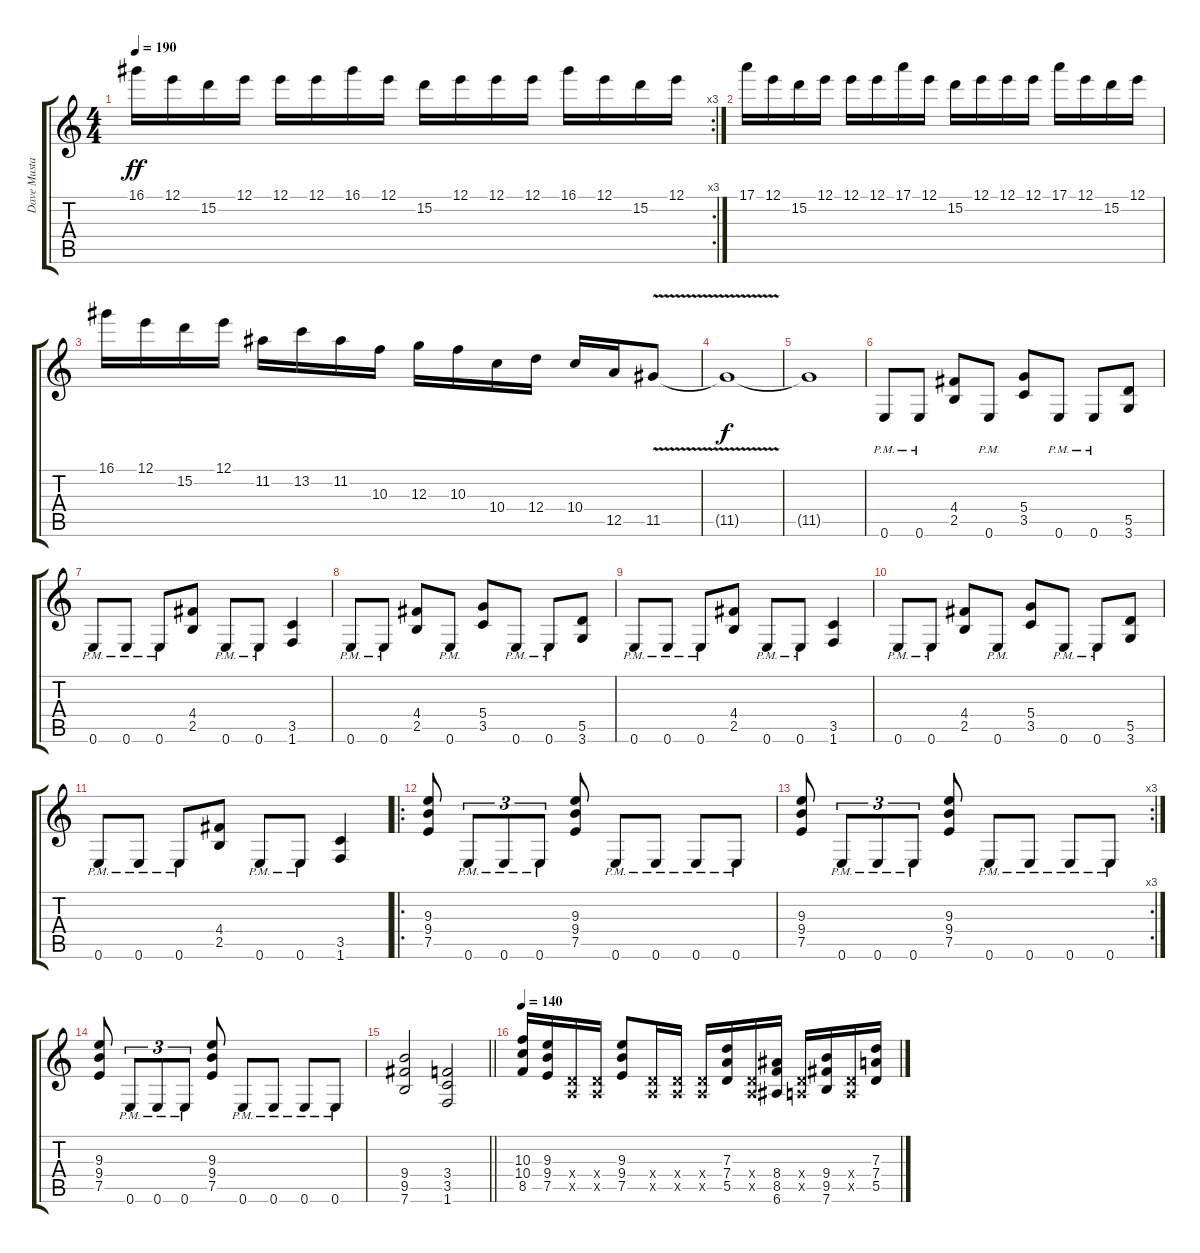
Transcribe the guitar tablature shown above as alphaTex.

\track ("Dave Mustaine" "Dave Musta") {instrument distortionguitar}
\staff {score tabs}
\tuning (E4 B3 G3 D3 A2 E2) {hide}
\rc 3
\ts (4 4)
\tempo 190
\clef g2
\ks c
16.1.16{dy ff} 12.1.16 15.2.16 12.1.16 12.1.16 12.1.16 16.1.16 12.1.16 15.2.16 12.1.16 12.1.16 12.1.16 16.1.16 12.1.16 15.2.16 12.1.16 |
17.1.16 12.1.16 15.2.16 12.1.16 12.1.16 12.1.16 17.1.16 12.1.16 15.2.16 12.1.16 12.1.16 12.1.16 17.1.16 12.1.16 15.2.16 12.1.16 |
16.1.16 12.1.16 15.2.16 12.1.16 11.2.16 13.2.16 11.2.16 10.3.16 12.3.16 10.3.16 10.4.16 12.4.16 10.4.16 12.5.16 11.5{v}.8 |
11.5{t}.1{dy f} |
11.5{t}.1 |
0.6{pm}.8{volume 8} 0.6{pm}.8 (4.4 2.5).8 0.6{pm}.8 (5.4 3.5).8 0.6{pm}.8 0.6{pm}.8 (5.5 3.6).8 |
0.6{pm}.8 0.6{pm}.8 0.6{pm}.8 (4.4 2.5).8 0.6{pm}.8 0.6{pm}.8 (3.5 1.6).4 |
0.6{pm}.8 0.6{pm}.8 (4.4 2.5).8 0.6{pm}.8 (5.4 3.5).8 0.6{pm}.8 0.6{pm}.8 (5.5 3.6).8 |
0.6{pm}.8 0.6{pm}.8 0.6{pm}.8 (4.4 2.5).8 0.6{pm}.8 0.6{pm}.8 (3.5 1.6).4 |
0.6{pm}.8 0.6{pm}.8 (4.4 2.5).8 0.6{pm}.8 (5.4 3.5).8 0.6{pm}.8 0.6{pm}.8 (5.5 3.6).8 |
0.6{pm}.8 0.6{pm}.8 0.6{pm}.8 (4.4 2.5).8 0.6{pm}.8 0.6{pm}.8 (3.5 1.6).4 |
\ro
(9.3 9.4 7.5).8 0.6{pm}.8{tu (3 2)} 0.6{pm}.8{tu (3 2)} 0.6{pm}.8{tu (3 2)} (9.3 9.4 7.5).8 0.6{pm}.8 0.6{pm}.8 0.6{pm}.8 0.6{pm}.8 |
\rc 3
(9.3 9.4 7.5).8 0.6{pm}.8{tu (3 2)} 0.6{pm}.8{tu (3 2)} 0.6{pm}.8{tu (3 2)} (9.3 9.4 7.5).8 0.6{pm}.8 0.6{pm}.8 0.6{pm}.8 0.6{pm}.8 |
(9.3 9.4 7.5).8 0.6{pm}.8{tu (3 2)} 0.6{pm}.8{tu (3 2)} 0.6{pm}.8{tu (3 2)} (9.3 9.4 7.5).8 0.6{pm}.8 0.6{pm}.8 0.6{pm}.8 0.6{pm}.8 |
\barLineRight lightlight
(9.4 9.5 7.6).2 (3.4 3.5 1.6).2 |
\tempo 140
(10.3 10.4 8.5).16{volume 12} (9.3 9.4 7.5).16 (0.4{x} 0.5{x}).16 (0.4{x} 0.5{x}).16 (9.3 9.4 7.5).8 (0.4{x} 0.5{x}).16 (0.4{x} 0.5{x}).16 (0.4{x} 0.5{x}).16 (7.3 7.4 5.5).16 (0.4{x} 0.5{x}).16 (8.4 8.5 6.6).16 (0.4{x} 0.5{x}).16 (9.4 9.5 7.6).16 (0.4{x} 0.5{x}).16 (7.3 7.4 5.5).16
